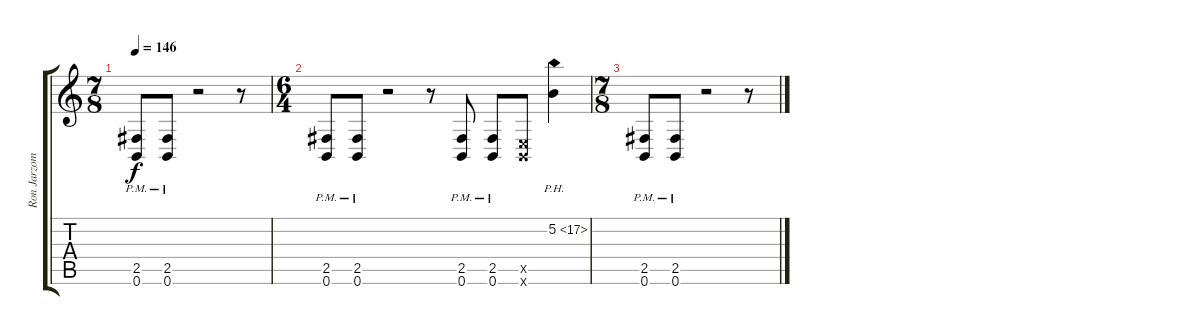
\track ("Ron Jarzombek" "Ron Jarzom") {instrument distortionguitar}
\staff {score tabs}
\tuning (B3 Gb3 D3 A2 E2 B1) {hide}
\ts (7 8)
\tempo 146
\clef g2
\ks c
(2.5{pm} 0.6{pm}).8{dy f} (2.5{pm} 0.6{pm}).8 r.2 r.8 |
\ts (6 4)
(2.5{pm} 0.6{pm}).8 (2.5{pm} 0.6{pm}).8 r.2 r.8 (2.5{pm} 0.6{pm}).8 (2.5{pm} 0.6{pm}).8 (0.5{x} 0.6{x}).8 5.2{ph 12}.4{instrument guitarharmonics} |
\ts (7 8)
(2.5{pm} 0.6{pm}).8{instrument distortionguitar} (2.5{pm} 0.6{pm}).8 r.2 r.8
